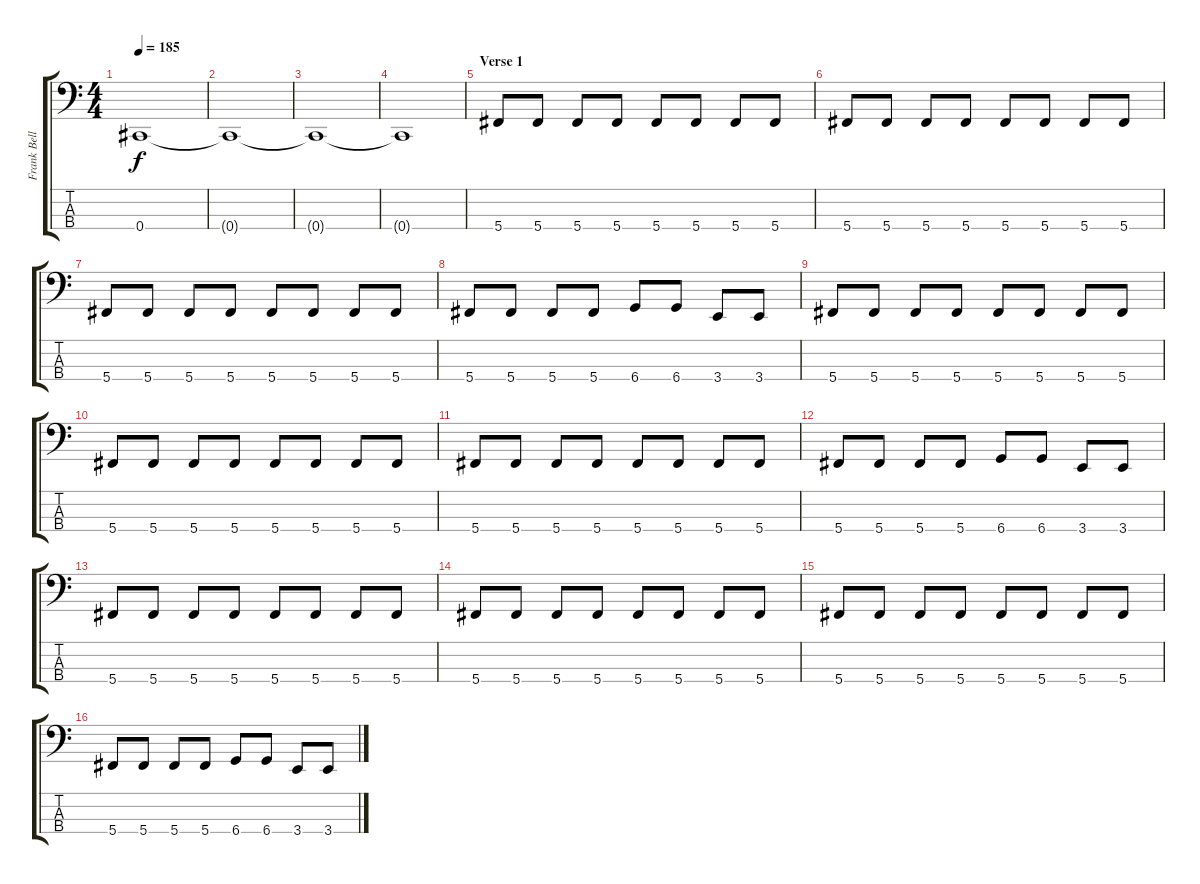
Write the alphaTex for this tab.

\track ("Frank Bello" "Frank Bell") {instrument electricbasspick}
\staff {score tabs}
\tuning (Gb2 Db2 Ab1 Db1) {hide}
\ts (4 4)
\tempo 185
\clef f4
\ks c
0.4{t}.1{dy f} |
0.4{t}.1 |
0.4{t}.1 |
0.4{t}.1 |
\section ("" "Verse 1")
5.4.8 5.4.8 5.4.8 5.4.8 5.4.8 5.4.8 5.4.8 5.4.8 |
5.4.8 5.4.8 5.4.8 5.4.8 5.4.8 5.4.8 5.4.8 5.4.8 |
5.4.8 5.4.8 5.4.8 5.4.8 5.4.8 5.4.8 5.4.8 5.4.8 |
5.4.8 5.4.8 5.4.8 5.4.8 6.4.8 6.4.8 3.4.8 3.4.8 |
5.4.8 5.4.8 5.4.8 5.4.8 5.4.8 5.4.8 5.4.8 5.4.8 |
5.4.8 5.4.8 5.4.8 5.4.8 5.4.8 5.4.8 5.4.8 5.4.8 |
5.4.8 5.4.8 5.4.8 5.4.8 5.4.8 5.4.8 5.4.8 5.4.8 |
5.4.8 5.4.8 5.4.8 5.4.8 6.4.8 6.4.8 3.4.8 3.4.8 |
5.4.8 5.4.8 5.4.8 5.4.8 5.4.8 5.4.8 5.4.8 5.4.8 |
5.4.8 5.4.8 5.4.8 5.4.8 5.4.8 5.4.8 5.4.8 5.4.8 |
5.4.8 5.4.8 5.4.8 5.4.8 5.4.8 5.4.8 5.4.8 5.4.8 |
5.4.8 5.4.8 5.4.8 5.4.8 6.4.8 6.4.8 3.4.8 3.4.8
